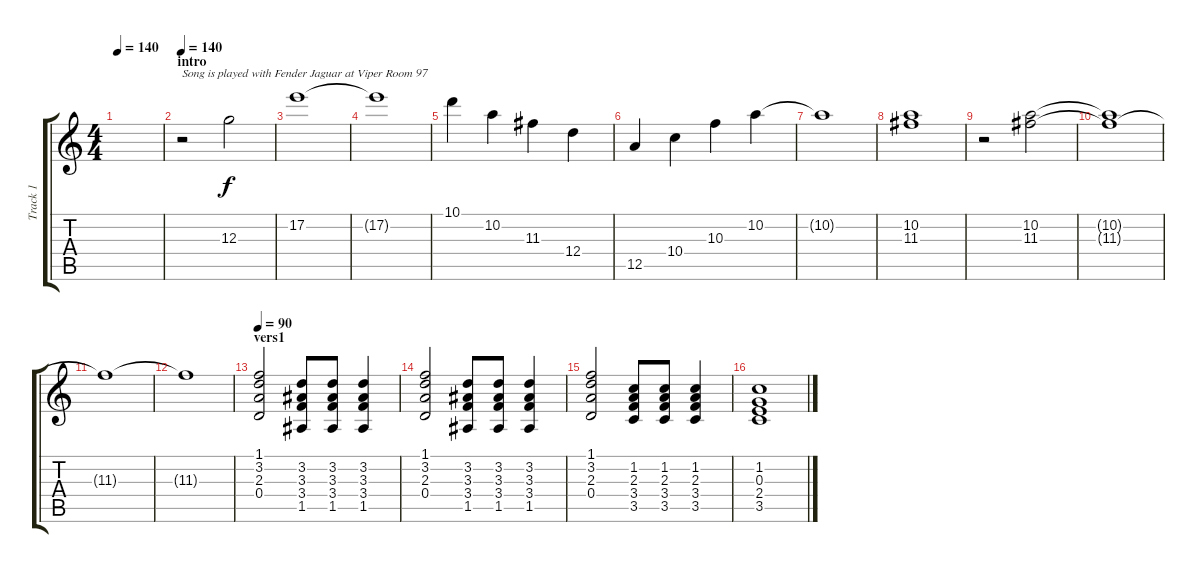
\track ("Track 1" "Track 1") {instrument overdrivenguitar}
\staff {score tabs}
\tuning (E4 B3 G3 D3 A2 E2) {hide}
\ts (4 4)
\tempo 140
\clef g2
\ks c
|
\section ("" "intro")
\tempo 140
r.2{txt "Song is played with Fender Jaguar at Viper Room 97"} 12.3.2 |
17.2.1 |
17.2{t}.1 |
10.1.4 10.2.4 11.3.4 12.4.4 |
12.5.4 10.4.4 10.3.4 10.2.4 |
10.2{t}.1 |
(10.2 11.3).1 |
r.2 (10.2 11.3).2 |
(10.2{t} 11.3{t}).1 |
11.3{t}.1 |
11.3{t}.1 |
\section ("" "vers1")
\tempo 90
(1.1 3.2 2.3 0.4).2 (3.2 3.3 3.4 1.5).8 (3.2 3.3 3.4 1.5).8 (3.2 3.3 3.4 1.5).4 |
(1.1 3.2 2.3 0.4).2 (3.2 3.3 3.4 1.5).8 (3.2 3.3 3.4 1.5).8 (3.2 3.3 3.4 1.5).4 |
(1.1 3.2 2.3 0.4).2 (1.2 2.3 3.4 3.5).8 (1.2 2.3 3.4 3.5).8 (1.2 2.3 3.4 3.5).4 |
(1.2 0.3 2.4 3.5).1
